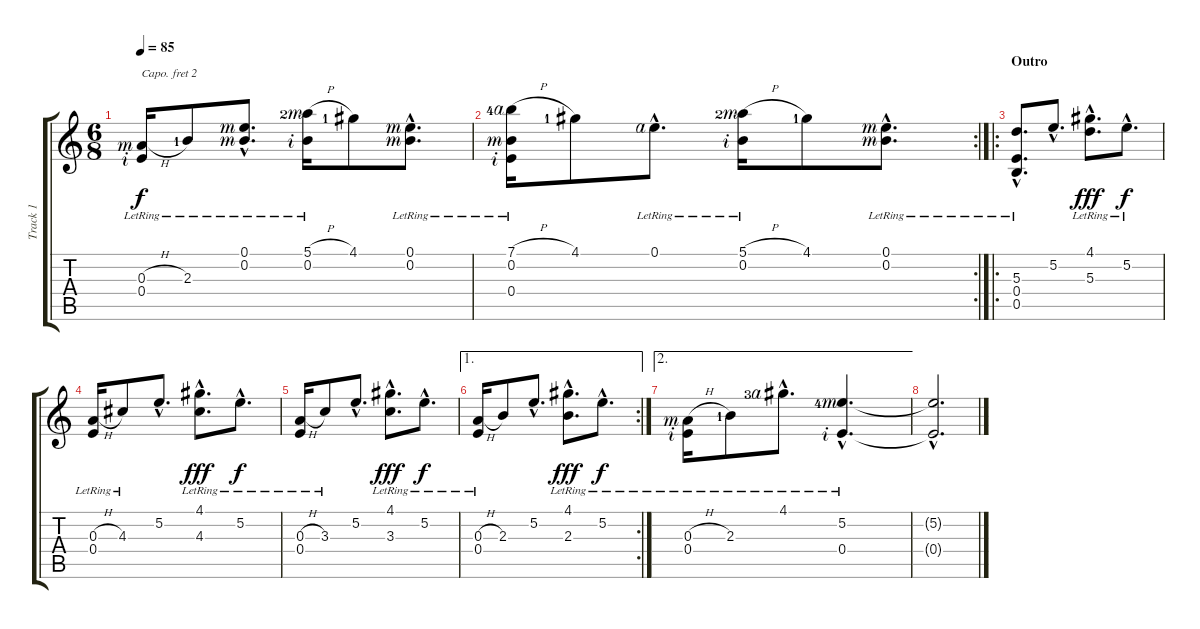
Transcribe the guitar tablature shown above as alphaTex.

\track ("Track 1" "Track 1") {instrument acousticguitarsteel}
\staff {score tabs}
\capo 2
\tuning (D4 A3 G3 D3 A2 D2) {hide}
\ts (6 8)
\tempo 85
\clef g2
\ks c
(0.3{h rf 3} 0.4{lr rf 2}).16{dy f} 2.3{lr lf 2}.8 (0.1{hac lr rf 3} 0.2{hac lr rf 3}).8{d} (5.1{h lf 3 rf 3} 0.2{lr rf 2}).16 4.1{lf 2}.8 (0.1{hac lr rf 3} 0.2{hac lr rf 3}).8{d} |
\rc 2
(7.1{h lf 5 rf 4} 0.2{lr rf 3} 0.4{lr rf 2}).16 4.1{lf 2}.8 0.1{hac lr rf 4}.8{d} (5.1{h lf 3 rf 3} 0.2{lr rf 2}).16 4.1{lf 2}.8 (0.1{hac lr rf 3} 0.2{hac lr rf 3}).8{d} |
\ro
\section ("" "Outro")
(5.3{hac} 0.4{hac lr} 0.5{hac lr}).8{d} 5.2{hac}.8{d} (4.1{hac lr} 5.3{hac lr}).8{d dy fff} 5.2{hac lr}.8{d dy f} |
(0.3{h} 0.4{lr}).16 4.3{lr}.8 5.2{hac}.8{d} (4.1{hac lr} 4.3{hac lr}).8{d dy fff} 5.2{hac lr}.8{d dy f} |
(0.3{h} 0.4{lr}).16 3.3{lr}.8 5.2{hac}.8{d} (4.1{hac lr} 3.3{hac lr}).8{d dy fff} 5.2{hac lr}.8{d dy f} |
\ae 1
\rc 2
(0.3{h} 0.4{lr}).16 2.3.8 5.2{hac}.8{d} (4.1{hac lr} 2.3{hac lr}).8{d dy fff} 5.2{hac lr}.8{d dy f} |
\ae 2
(0.3{h rf 3} 0.4{lr rf 2}).16 2.3{lr lf 2}.8 4.1{hac lr lf 4 rf 4}.8{d} (5.2{hac lr lf 5 rf 3} 0.4{hac lr rf 2}).4{d} |
(5.2{hac t} 0.4{hac t}).2{d}
